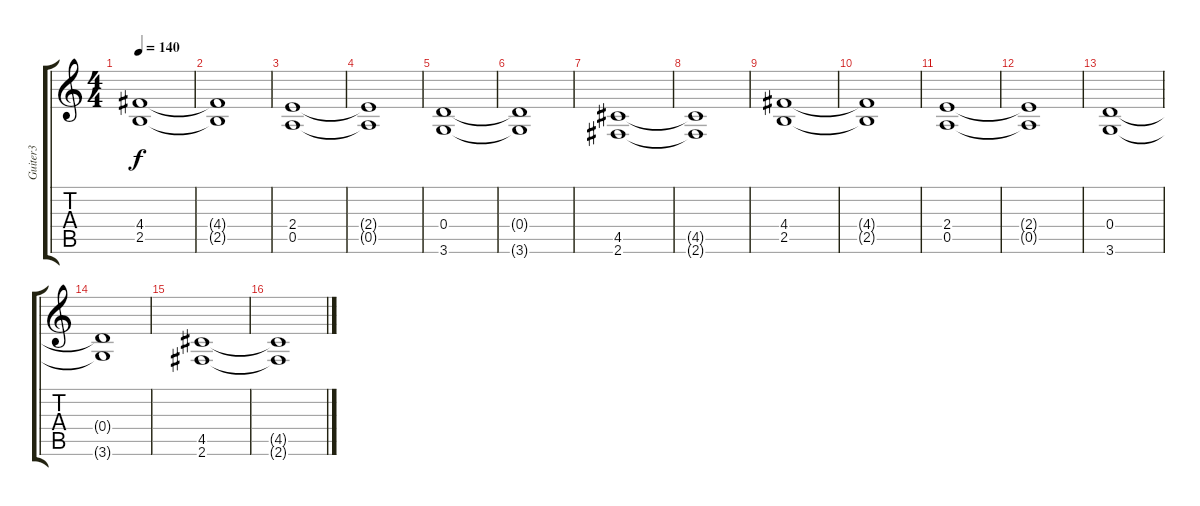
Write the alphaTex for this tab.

\track ("Guiter3" "Guiter3") {instrument distortionguitar}
\staff {score tabs}
\tuning (E4 B3 G3 D3 A2 E2) {hide}
\ts (4 4)
\tempo 140
\clef g2
\ks c
(4.4 2.5).1{dy f} |
(4.4{t} 2.5{t}).1 |
(2.4 0.5).1 |
(2.4{t} 0.5{t}).1 |
(0.4 3.6).1 |
(0.4{t} 3.6{t}).1 |
(4.5 2.6).1 |
(4.5{t} 2.6{t}).1 |
(4.4 2.5).1 |
(4.4{t} 2.5{t}).1 |
(2.4 0.5).1 |
(2.4{t} 0.5{t}).1 |
(0.4 3.6).1 |
(0.4{t} 3.6{t}).1 |
(4.5 2.6).1 |
(4.5{t} 2.6{t}).1
